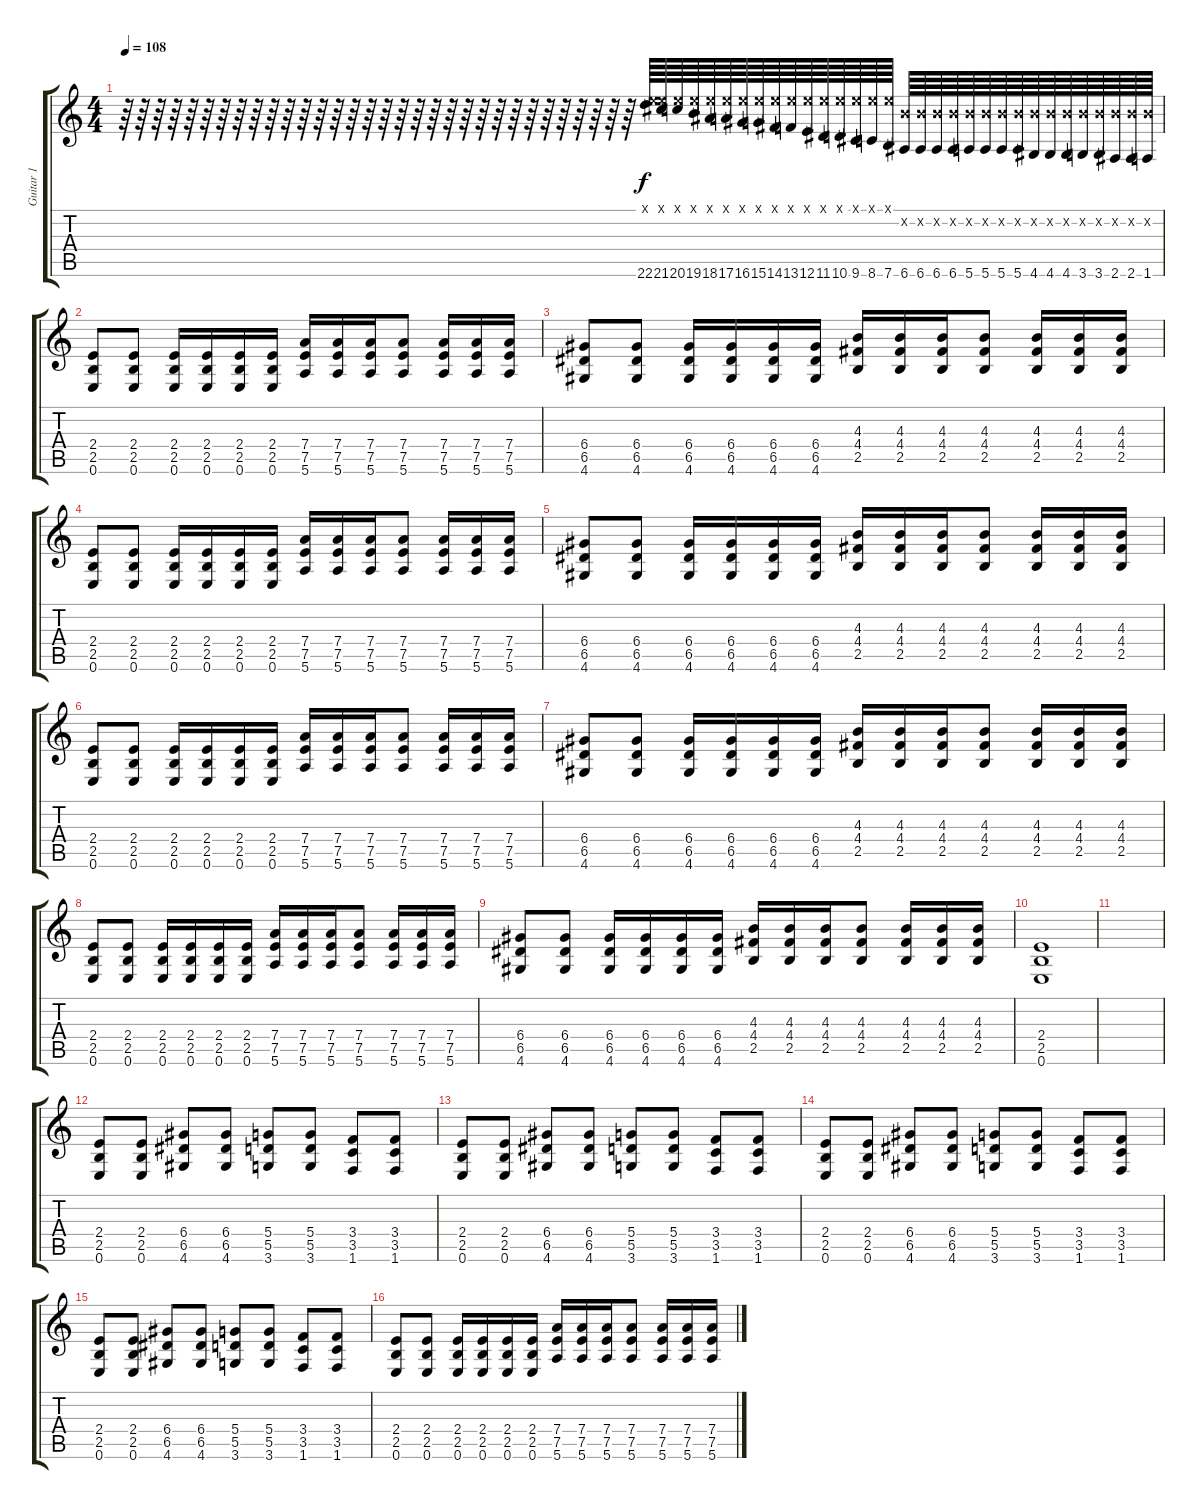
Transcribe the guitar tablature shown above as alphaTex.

\track ("Guitar 1" "Guitar 1") {instrument distortionguitar}
\staff {score tabs}
\tuning (E4 B3 G3 D3 A2 E2) {hide}
\ts (4 4)
\tempo 108
\clef g2
\ks c
r.64{dy f volume 12 instrument distortionguitar} r.64 r.64 r.64 r.64 r.64 r.64 r.64 r.64 r.64 r.64 r.64 r.64 r.64 r.64 r.64 r.64 r.64 r.64 r.64 r.64 r.64 r.64 r.64 r.64 r.64 r.64 r.64 r.64 r.64 r.64 r.64 (0.1{x} 22.6).64 (0.1{x} 21.6).64 (0.1{x} 20.6).64 (0.1{x} 19.6).64 (0.1{x} 18.6).64 (0.1{x} 17.6).64 (0.1{x} 16.6).64 (0.1{x} 15.6).64 (0.1{x} 14.6).64 (0.1{x} 13.6).64 (0.1{x} 12.6).64 (0.1{x} 11.6).64 (0.1{x} 10.6).64 (0.1{x} 9.6).64 (0.1{x} 8.6).64 (0.1{x} 7.6).64 (0.2{x} 6.6).64 (0.2{x} 6.6).64 (0.2{x} 6.6).64 (0.2{x} 6.6).64 (0.2{x} 5.6).64 (0.2{x} 5.6).64 (0.2{x} 5.6).64 (0.2{x} 5.6).64 (0.2{x} 4.6).64 (0.2{x} 4.6).64 (0.2{x} 4.6).64 (0.2{x} 3.6).64 (0.2{x} 3.6).64 (0.2{x} 2.6).64 (0.2{x} 2.6).64 (0.2{x} 1.6).64 |
(2.4 2.5 0.6).8{volume 15} (2.4 2.5 0.6).8 (2.4 2.5 0.6).16 (2.4 2.5 0.6).16 (2.4 2.5 0.6).16 (2.4 2.5 0.6).16 (7.4 7.5 5.6).16 (7.4 7.5 5.6).16 (7.4 7.5 5.6).16 (7.4 7.5 5.6).8 (7.4 7.5 5.6).16 (7.4 7.5 5.6).16 (7.4 7.5 5.6).16 |
(6.4 6.5 4.6).8 (6.4 6.5 4.6).8 (6.4 6.5 4.6).16 (6.4 6.5 4.6).16 (6.4 6.5 4.6).16 (6.4 6.5 4.6).16 (4.3 4.4 2.5).16 (4.3 4.4 2.5).16 (4.3 4.4 2.5).16 (4.3 4.4 2.5).8 (4.3 4.4 2.5).16 (4.3 4.4 2.5).16 (4.3 4.4 2.5).16 |
(2.4 2.5 0.6).8 (2.4 2.5 0.6).8 (2.4 2.5 0.6).16 (2.4 2.5 0.6).16 (2.4 2.5 0.6).16 (2.4 2.5 0.6).16 (7.4 7.5 5.6).16 (7.4 7.5 5.6).16 (7.4 7.5 5.6).16 (7.4 7.5 5.6).8 (7.4 7.5 5.6).16 (7.4 7.5 5.6).16 (7.4 7.5 5.6).16 |
(6.4 6.5 4.6).8 (6.4 6.5 4.6).8 (6.4 6.5 4.6).16 (6.4 6.5 4.6).16 (6.4 6.5 4.6).16 (6.4 6.5 4.6).16 (4.3 4.4 2.5).16 (4.3 4.4 2.5).16 (4.3 4.4 2.5).16 (4.3 4.4 2.5).8 (4.3 4.4 2.5).16 (4.3 4.4 2.5).16 (4.3 4.4 2.5).16 |
(2.4 2.5 0.6).8 (2.4 2.5 0.6).8 (2.4 2.5 0.6).16 (2.4 2.5 0.6).16 (2.4 2.5 0.6).16 (2.4 2.5 0.6).16 (7.4 7.5 5.6).16 (7.4 7.5 5.6).16 (7.4 7.5 5.6).16 (7.4 7.5 5.6).8 (7.4 7.5 5.6).16 (7.4 7.5 5.6).16 (7.4 7.5 5.6).16 |
(6.4 6.5 4.6).8 (6.4 6.5 4.6).8 (6.4 6.5 4.6).16 (6.4 6.5 4.6).16 (6.4 6.5 4.6).16 (6.4 6.5 4.6).16 (4.3 4.4 2.5).16 (4.3 4.4 2.5).16 (4.3 4.4 2.5).16 (4.3 4.4 2.5).8 (4.3 4.4 2.5).16 (4.3 4.4 2.5).16 (4.3 4.4 2.5).16 |
(2.4 2.5 0.6).8 (2.4 2.5 0.6).8 (2.4 2.5 0.6).16 (2.4 2.5 0.6).16 (2.4 2.5 0.6).16 (2.4 2.5 0.6).16 (7.4 7.5 5.6).16 (7.4 7.5 5.6).16 (7.4 7.5 5.6).16 (7.4 7.5 5.6).8 (7.4 7.5 5.6).16 (7.4 7.5 5.6).16 (7.4 7.5 5.6).16 |
(6.4 6.5 4.6).8 (6.4 6.5 4.6).8 (6.4 6.5 4.6).16 (6.4 6.5 4.6).16 (6.4 6.5 4.6).16 (6.4 6.5 4.6).16 (4.3 4.4 2.5).16 (4.3 4.4 2.5).16 (4.3 4.4 2.5).16 (4.3 4.4 2.5).8 (4.3 4.4 2.5).16 (4.3 4.4 2.5).16 (4.3 4.4 2.5).16 |
(2.4 2.5 0.6).1 |
|
(2.4 2.5 0.6).8 (2.4 2.5 0.6).8 (6.4 6.5 4.6).8 (6.4 6.5 4.6).8 (5.4 5.5 3.6).8 (5.4 5.5 3.6).8 (3.4 3.5 1.6).8 (3.4 3.5 1.6).8 |
(2.4 2.5 0.6).8 (2.4 2.5 0.6).8 (6.4 6.5 4.6).8 (6.4 6.5 4.6).8 (5.4 5.5 3.6).8 (5.4 5.5 3.6).8 (3.4 3.5 1.6).8 (3.4 3.5 1.6).8 |
(2.4 2.5 0.6).8 (2.4 2.5 0.6).8 (6.4 6.5 4.6).8 (6.4 6.5 4.6).8 (5.4 5.5 3.6).8 (5.4 5.5 3.6).8 (3.4 3.5 1.6).8 (3.4 3.5 1.6).8 |
(2.4 2.5 0.6).8 (2.4 2.5 0.6).8 (6.4 6.5 4.6).8 (6.4 6.5 4.6).8 (5.4 5.5 3.6).8 (5.4 5.5 3.6).8 (3.4 3.5 1.6).8 (3.4 3.5 1.6).8 |
(2.4 2.5 0.6).8 (2.4 2.5 0.6).8 (2.4 2.5 0.6).16 (2.4 2.5 0.6).16 (2.4 2.5 0.6).16 (2.4 2.5 0.6).16 (7.4 7.5 5.6).16 (7.4 7.5 5.6).16 (7.4 7.5 5.6).16 (7.4 7.5 5.6).8 (7.4 7.5 5.6).16 (7.4 7.5 5.6).16 (7.4 7.5 5.6).16
